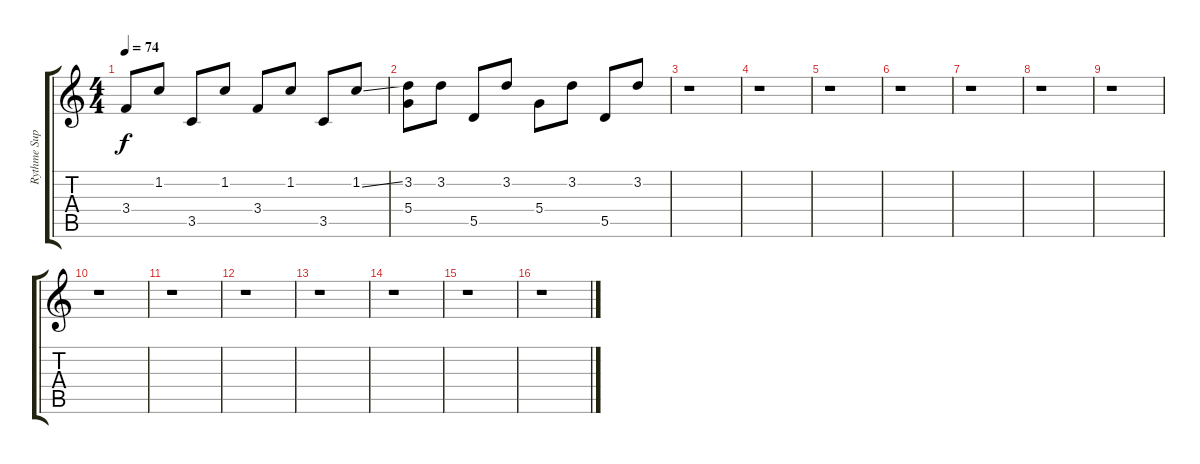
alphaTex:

\track ("Rythme Supplement" "Rythme Sup") {instrument acousticguitarsteel}
\staff {score tabs}
\tuning (E4 B3 G3 D3 A2 E2) {hide}
\ts (4 4)
\tempo 74
\clef g2
\ks c
3.4.8{dy f} 1.2.8 3.5.8 1.2.8 3.4.8 1.2.8 3.5.8 1.2{ss}.8 |
(3.2 5.4).8 3.2.8 5.5.8 3.2.8 5.4.8 3.2.8 5.5.8 3.2.8 |
r.1 |
r.1 |
r.1 |
r.1 |
r.1 |
r.1 |
r.1 |
r.1 |
r.1 |
r.1 |
r.1 |
r.1 |
r.1 |
r.1
